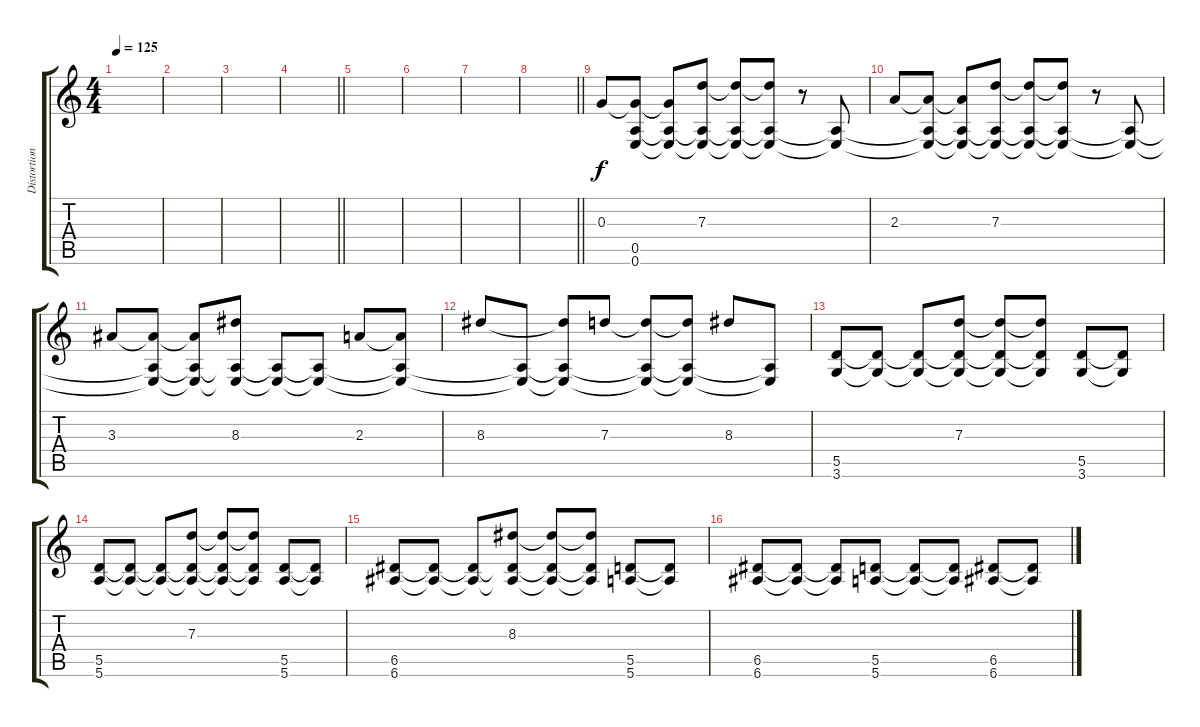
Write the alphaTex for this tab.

\track ("Distortion Guitar 2" "Distortion") {instrument distortionguitar}
\staff {score tabs}
\tuning (E4 B3 G3 D3 A2 E2) {hide}
\ts (4 4)
\tempo 125
\clef g2
\ks c
|
|
|
\barLineRight lightlight
|
|
|
|
\barLineRight lightlight
|
0.3.8 (0.3{t} 0.5 0.6).8 (0.3{t} 0.5{t} 0.6{t}).8 (7.3 0.5{t} 0.6{t}).8 (7.3{t} 0.5{t} 0.6{t}).8 (7.3{t} 0.5{t} 0.6{t}).8 r.8 (0.5{t} 0.6{t}).8 |
2.3.8 (2.3{t} 0.5{t} 0.6{t}).8 (2.3{t} 0.5{t} 0.6{t}).8 (7.3 0.5{t} 0.6{t}).8 (7.3{t} 0.5{t} 0.6{t}).8 (7.3{t} 0.5{t} 0.6{t}).8 r.8 (0.5{t} 0.6{t}).8 |
3.3.8 (3.3{t} 0.5{t} 0.6{t}).8 (3.3{t} 0.5{t} 0.6{t}).8 (8.3 0.5{t} 0.6{t}).8 (0.5{t} 0.6{t}).8 (0.5{t} 0.6{t}).8 2.3.8 (2.3{t} 0.5{t} 0.6{t}).8 |
8.3.8 (0.5{t} 0.6{t}).8 (8.3{t} 0.5{t} 0.6{t}).8 7.3.8 (7.3{t} 0.5{t} 0.6{t}).8 (7.3{t} 0.5{t} 0.6{t}).8 8.3.8 (0.5{t} 0.6{t}).8 |
(5.5 3.6).8 (5.5{t} 3.6{t}).8 (5.5{t} 3.6{t}).8 (7.3 5.5{t} 3.6{t}).8 (7.3{t} 5.5{t} 3.6{t}).8 (7.3{t} 5.5{t} 3.6{t}).8 (5.5 3.6).8 (5.5{t} 3.6{t}).8 |
(5.5 5.6).8 (5.5{t} 5.6{t}).8 (5.5{t} 5.6{t}).8 (7.3 5.5{t} 5.6{t}).8 (7.3{t} 5.5{t} 5.6{t}).8 (7.3{t} 5.5{t} 5.6{t}).8 (5.5 5.6).8 (5.5{t} 5.6{t}).8 |
(6.5 6.6).8 (6.5{t} 6.6{t}).8 (6.5{t} 6.6{t}).8 (8.3 6.5{t} 6.6{t}).8 (8.3{t} 6.5{t} 6.6{t}).8 (8.3{t} 6.5{t} 6.6{t}).8 (5.5 5.6).8 (5.5{t} 5.6{t}).8 |
(6.5 6.6).8 (6.5{t} 6.6{t}).8 (6.5{t} 6.6{t}).8 (5.5 5.6).8 (5.5{t} 5.6{t}).8 (5.5{t} 5.6{t}).8 (6.5 6.6).8 (6.5{t} 6.6{t}).8
